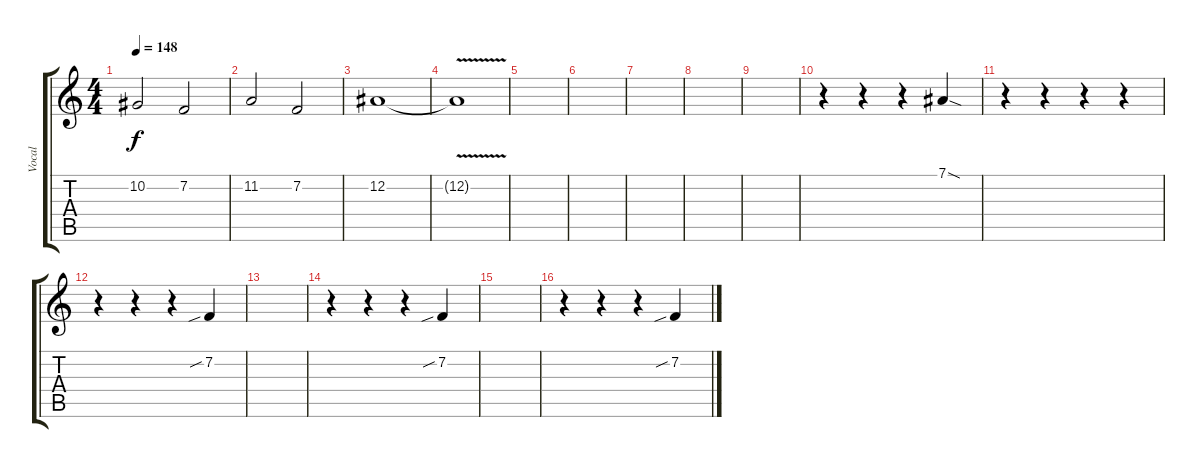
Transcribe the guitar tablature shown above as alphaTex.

\track ("Vocal" "Vocal") {instrument flute}
\staff {score tabs}
\tuning (Eb4 Bb3 Gb3 Db3 Ab2 Eb2) {hide}
\ts (4 4)
\tempo 148
\clef g2
\ks c
10.2.2{dy f} 7.2.2 |
11.2.2 7.2.2 |
12.2.1 |
12.2{v t}.1 |
|
|
|
|
|
r.4 r.4 r.4 7.1{sod}.4 |
r.4 r.4 r.4 r.4 |
r.4 r.4 r.4 7.2{sib}.4 |
|
r.4 r.4 r.4 7.2{sib}.4 |
|
r.4 r.4 r.4 7.2{sib}.4
